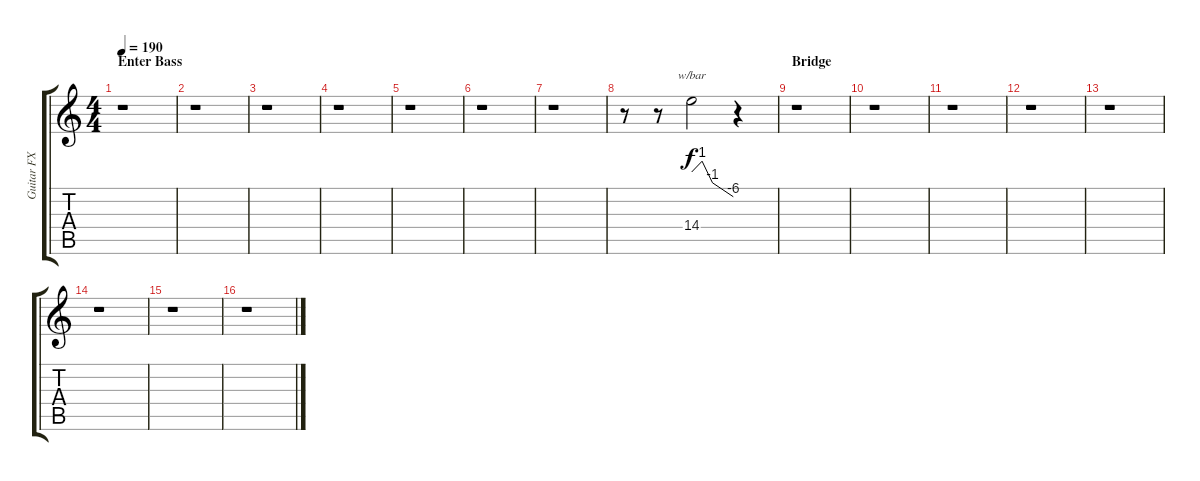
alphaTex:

\track ("Guitar FX" "Guitar FX") {instrument guitarharmonics}
\staff {score tabs}
\tuning (E4 B3 G3 D3 A2 E2) {hide}
\ts (4 4)
\section ("" "Enter Bass")
\tempo 190
\clef g2
\ks c
r.1{dy f} |
r.1 |
r.1 |
r.1 |
r.1 |
r.1 |
r.1 |
r.8 r.8 14.4.2{tbe (custom default 0 0 15 4 30 -4 60 -24)} r.4 |
\section ("" "Bridge")
r.1 |
r.1 |
r.1 |
r.1 |
r.1 |
r.1 |
r.1 |
r.1
